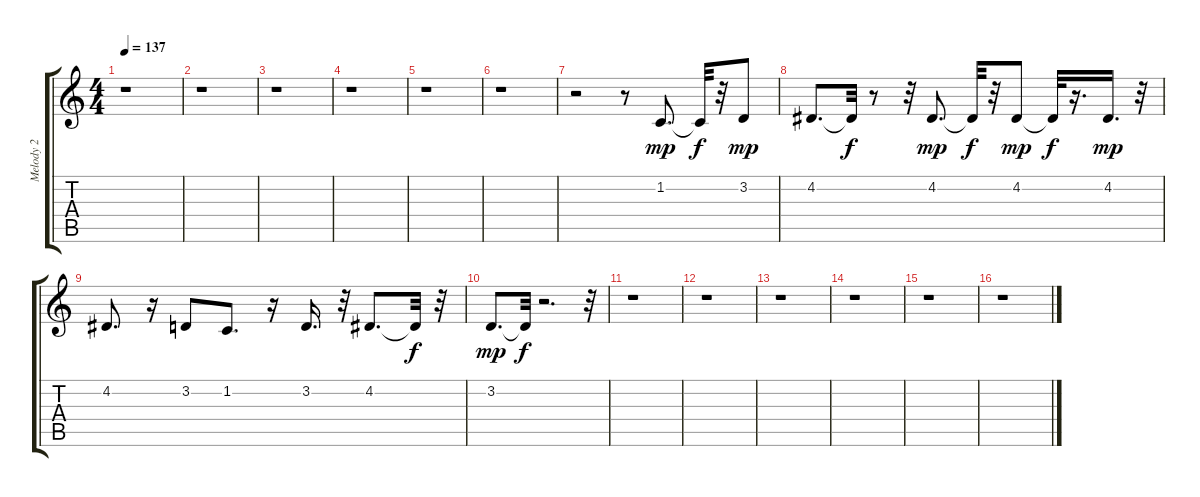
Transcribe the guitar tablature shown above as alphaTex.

\track ("Melody 2" "Melody 2") {mute instrument piccolo}
\staff {score tabs}
\tuning (E4 B3 G3 D3 A2 E2) {hide}
\ts (4 4)
\tempo 137
\clef g2
\ks c
r.1{dy f} |
r.1 |
r.1 |
r.1 |
r.1 |
r.1 |
r.2 r.8 1.2.8{d dy mp} 1.2{t}.32{dy f} r.32 3.2.8{dy mp} |
4.2.8{d} 4.2{t}.32{dy f} r.8 r.32 4.2.8{d dy mp} 4.2{t}.32{dy f} r.32 4.2.8{dy mp} 4.2{t}.32{dy f} r.16{d} 4.2.16{d dy mp} r.32 |
4.2.8{d} r.16 3.2.8 1.2.8{d} r.16 3.2.16{d} r.32 4.2.8{d} 4.2{t}.32{dy f} r.32 |
3.2.8{d dy mp} 3.2{t}.32{dy f} r.2{d} r.32 |
r.1 |
r.1 |
r.1 |
r.1 |
r.1 |
r.1
